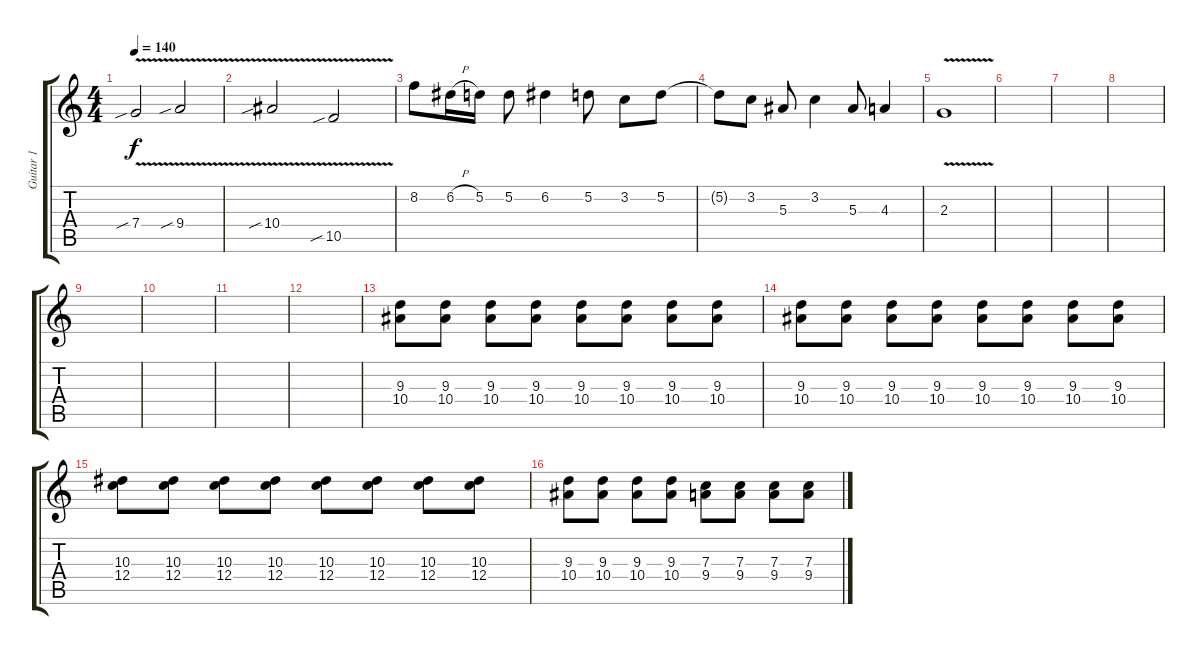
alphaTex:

\track ("Guitar 1" "Guitar 1") {instrument acousticguitarsteel}
\staff {score tabs}
\tuning (D4 A3 F3 C3 G2 C2) {hide}
\ts (4 4)
\tempo 140
\clef g2
\ks c
7.4{v sib}.2{dy f} 9.4{v sib}.2 |
10.4{v sib}.2 10.5{v sib}.2 |
8.2.8 6.2{h}.16 5.2.16 5.2.8 6.2.4 5.2.8 3.2.8 5.2.8 |
5.2{t}.8 3.2.8 5.3.8 3.2.4 5.3.8 4.3.4 |
2.3{v}.1 |
|
|
|
|
|
|
|
(9.3 10.4).8 (9.3 10.4).8 (9.3 10.4).8 (9.3 10.4).8 (9.3 10.4).8 (9.3 10.4).8 (9.3 10.4).8 (9.3 10.4).8 |
(9.3 10.4).8 (9.3 10.4).8 (9.3 10.4).8 (9.3 10.4).8 (9.3 10.4).8 (9.3 10.4).8 (9.3 10.4).8 (9.3 10.4).8 |
(10.3 12.4).8 (10.3 12.4).8 (10.3 12.4).8 (10.3 12.4).8 (10.3 12.4).8 (10.3 12.4).8 (10.3 12.4).8 (10.3 12.4).8 |
(9.3 10.4).8 (9.3 10.4).8 (9.3 10.4).8 (9.3 10.4).8 (7.3 9.4).8 (7.3 9.4).8 (7.3 9.4).8 (7.3 9.4).8
